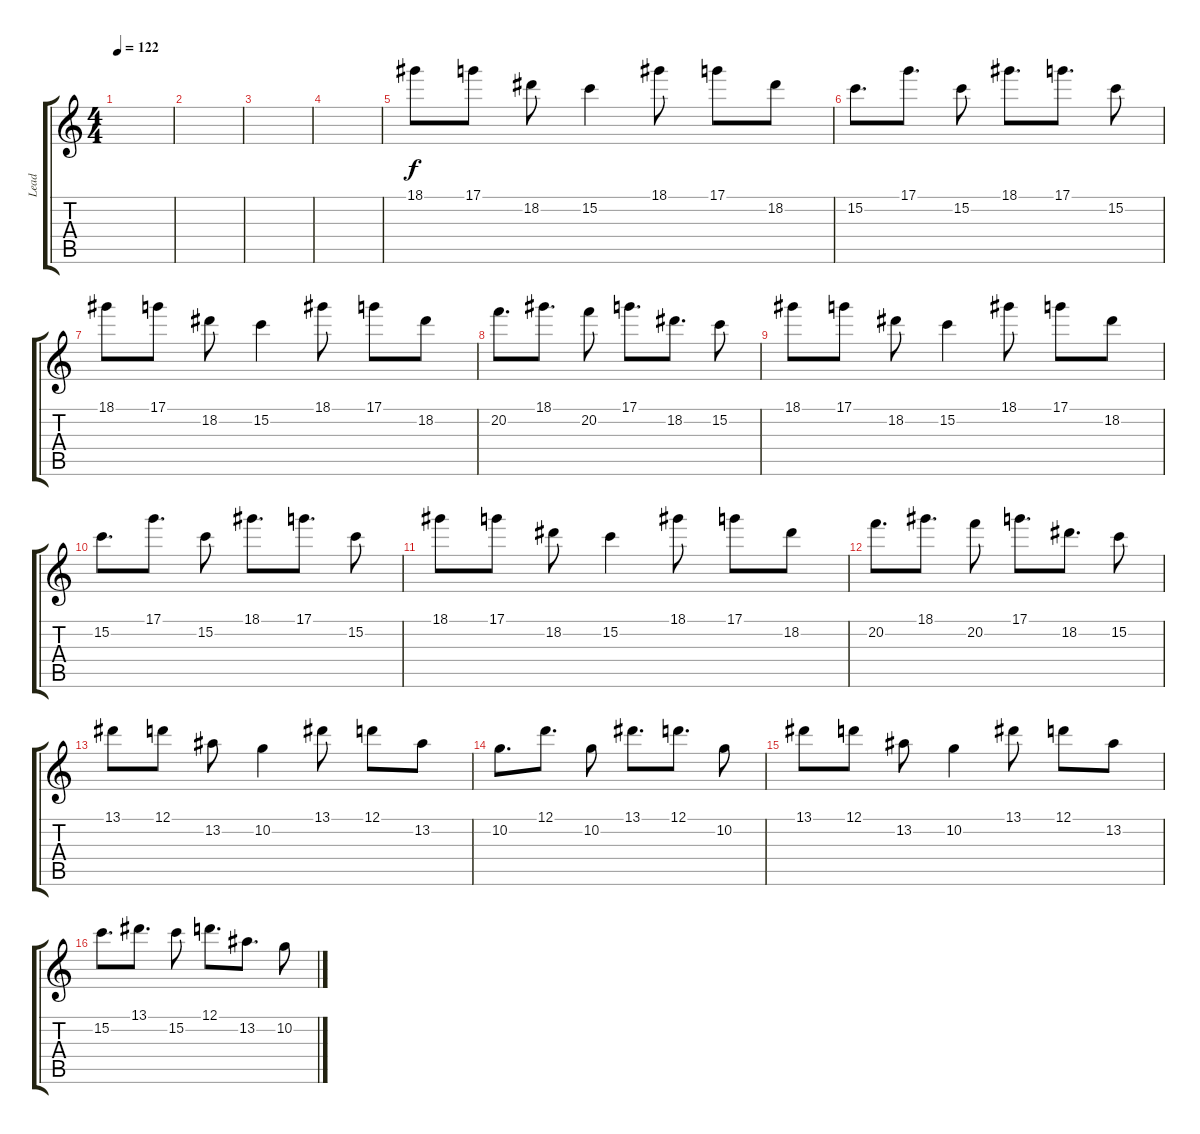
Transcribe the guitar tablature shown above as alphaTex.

\track ("Lead" "Lead") {instrument distortionguitar}
\staff {score tabs}
\tuning (D4 A3 F3 C3 G2 C2) {hide}
\ts (4 4)
\tempo 122
\clef g2
\ks c
|
|
|
|
18.1.8 17.1.8 18.2.8 15.2.4 18.1.8 17.1.8 18.2.8 |
15.2.8{d} 17.1.8{d} 15.2.8 18.1.8{d} 17.1.8{d} 15.2.8 |
18.1.8 17.1.8 18.2.8 15.2.4 18.1.8 17.1.8 18.2.8 |
20.2.8{d} 18.1.8{d} 20.2.8 17.1.8{d} 18.2.8{d} 15.2.8 |
18.1.8 17.1.8 18.2.8 15.2.4 18.1.8 17.1.8 18.2.8 |
15.2.8{d} 17.1.8{d} 15.2.8 18.1.8{d} 17.1.8{d} 15.2.8 |
18.1.8 17.1.8 18.2.8 15.2.4 18.1.8 17.1.8 18.2.8 |
20.2.8{d} 18.1.8{d} 20.2.8 17.1.8{d} 18.2.8{d} 15.2.8 |
13.1.8 12.1.8 13.2.8 10.2.4 13.1.8 12.1.8 13.2.8 |
10.2.8{d} 12.1.8{d} 10.2.8 13.1.8{d} 12.1.8{d} 10.2.8 |
13.1.8 12.1.8 13.2.8 10.2.4 13.1.8 12.1.8 13.2.8 |
15.2.8{d} 13.1.8{d} 15.2.8 12.1.8{d} 13.2.8{d} 10.2.8
